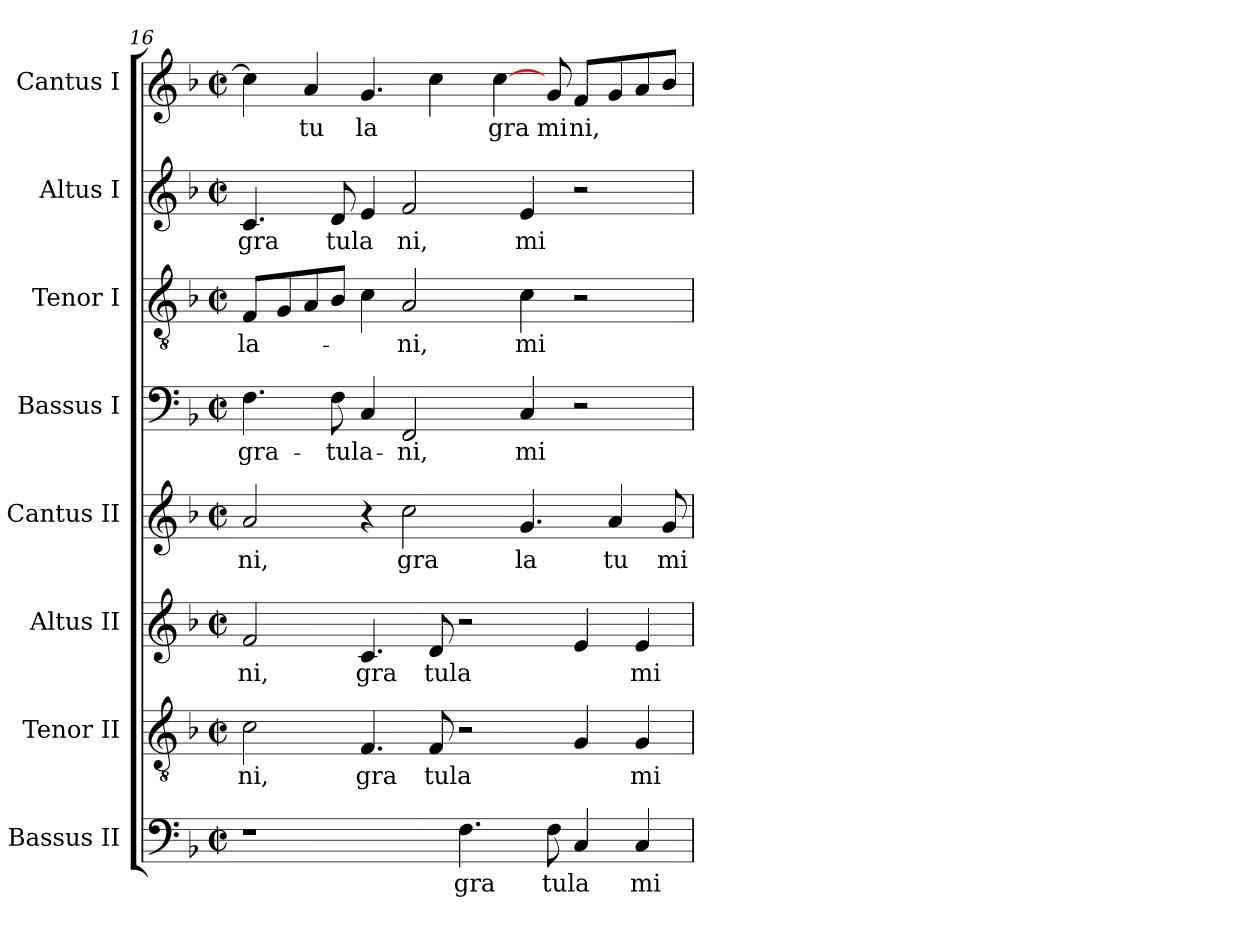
**kern	**text	**kern	**text	**kern	**text	**kern	**text	**kern	**text	**kern	**text	**kern	**text	**kern	**text
*part8	*part8	*part7	*part7	*part6	*part6	*part5	*part5	*part4	*part4	*part3	*part3	*part2	*part2	*part1	*part1
*staff8	*staff8	*staff7	*staff7	*staff6	*staff6	*staff5	*staff5	*staff4	*staff4	*staff3	*staff3	*staff2	*staff2	*staff1	*staff1
*I"Bassus II	*	*I"Tenor II	*	*I"Altus II	*	*I"Cantus II	*	*I"Bassus I	*	*I"Tenor I	*	*I"Altus I	*	*I"Cantus I	*
!!LO:PB:g=z
*clefF4	*	*clefGv2	*	*clefG2	*	*clefG2	*	*clefF4	*	*clefGv2	*	*clefG2	*	*clefG2	*
*k[b-]	*	*k[b-]	*	*k[b-]	*	*k[b-]	*	*k[b-]	*	*k[b-]	*	*k[b-]	*	*k[b-]	*
*F:	*	*F:	*	*F:	*	*F:	*	*F:	*	*F:	*	*F:	*	*F:	*
*M2/2	*	*M2/2	*	*M2/2	*	*M2/2	*	*M2/2	*	*M2/2	*	*M2/2	*	*M2/2	*
*met(c|)	*	*met(c|)	*	*met(c|)	*	*met(c|)	*	*met(c|)	*	*met(c|)	*	*met(c|)	*	*met(c|)	*
=16	=16	=16	=16	=16	=16	=16	=16	=16	=16	=16	=16	=16	=16	=16	=16
!	!	!	!LO:LY:b:cj	!	!LO:LY:b:cj	!	!LO:LY:b:cj	!	!LO:LY:b:cj	!	!LO:LY:b:cj	!	!LO:LY:b:cj	!	!
*	*	*	*	*	*	*	*	*	*	*	*	*	*	*^	*
1r	.	2c\	-ni,	2f/	ni,	2a/	ni,	4.F\	gra-	8F/L	la-	4.c/	gra	4cc\]	32ryy	.
.	.	.	.	.	.	.	.	.	.	.	.	.	.	.	1ryy	.
.	.	.	.	.	.	.	.	.	.	8G/	.	.	.	.	.	.
!	!	!	!	!	!	!	!	!	!	!	!	!	!	!	!	!LO:LY:b:cj
.	.	.	.	.	.	.	.	.	.	8A/	.	.	.	4a/	.	-tu
!	!	!	!	!	!	!	!	!	!LO:LY:b:cj	!	!	!	!LO:LY:b:cj	!	!	!
.	.	.	.	.	.	.	.	8F\	-tula-	8B-/J	.	8d/	tula	.	.	.
!	!	!	!LO:LY:b:cj	!	!LO:LY:b:cj	!	!	!	!	!	!	!	!	!	!	!LO:LY:b:cj
.	.	4.F/	gra	4.c/	gra	4r	.	4C/	.	4c\	.	4e/	.	4.g/	.	la
!	!	!	!	!	!	!	!LO:LY:b:cj	!	!LO:LY:b:cj	!	!LO:LY:b:cj	!	!LO:LY:b:cj	!	!	!
.	.	.	.	.	.	2cc\	gra	2FF/	-ni,	2A/	-ni,	2f/	ni,	.	.	.
!	!	!	!LO:LY:b:cj	!	!LO:LY:b:cj	!	!	!	!	!	!	!	!	!	!	!
.	.	8F/	tula	8d/	tula	.	.	.	.	.	.	.	.	4cc\	.	.
!	!LO:LY:b:cj	!	!	!	!	!	!	!	!	!	!	!	!	!	!	!
4.F\	gra	2r	.	2r	.	.	.	.	.	.	.	.	.	.	.	.
.	.	.	.	.	.	.	.	.	.	.	.	.	.	.	2ryy	.
!	!	!	!	!	!	!	!	!	!	!	!	!	!	!	!	!LO:LY:b
.	.	.	.	.	.	.	.	.	.	.	.	.	.	[>4cc\	.	gra
!	!	!	!	!	!	!	!LO:LY:b:cj	!	!LO:LY:b:cj	!	!LO:LY:b:cj	!	!LO:LY:b:cj	!	!	!
.	.	.	.	.	.	4.g/	la	4C/	-mi-	4c\	-mi-	4e/	mi	.	.	.
!	!LO:LY:b:cj	!	!	!	!	!	!	!	!	!	!	!	!	!	!	!LO:LY:b:cj
8F\	tula	.	.	.	.	.	.	.	.	.	.	.	.	8g/	.	mi
!	!	!	!	!	!	!	!	!	!	!	!	!	!	!	!	!LO:LY:b
4C/	.	4G/	.	4e/	.	.	.	2r	.	2r	.	2r	.	8f/L	.	ni,
.	.	.	.	.	.	.	.	.	.	.	.	.	.	.	4...ryy	.
!	!	!	!	!	!	!	!LO:LY:b:cj	!	!	!	!	!	!	!	!	!
.	.	.	.	.	.	4a/	tu	.	.	.	.	.	.	8g/	.	.
!	!LO:LY:b:cj	!	!LO:LY:b:cj	!	!LO:LY:b:cj	!	!	!	!	!	!	!	!	!	!	!
4C/	mi	4G/	mi	4e/	mi	.	.	.	.	.	.	.	.	8a/	.	.
!	!	!	!	!	!	!	!LO:LY:b:cj	!	!	!	!	!	!	!	!	!
.	.	.	.	.	.	8g/	mi	.	.	.	.	.	.	8b-/J	.	.
*	*	*	*	*	*	*	*	*	*	*	*	*	*	*v	*v	*
=	=	=	=	=	=	=	=	=	=	=	=	=	=	=	=
*-	*-	*-	*-	*-	*-	*-	*-	*-	*-	*-	*-	*-	*-	*-	*-
